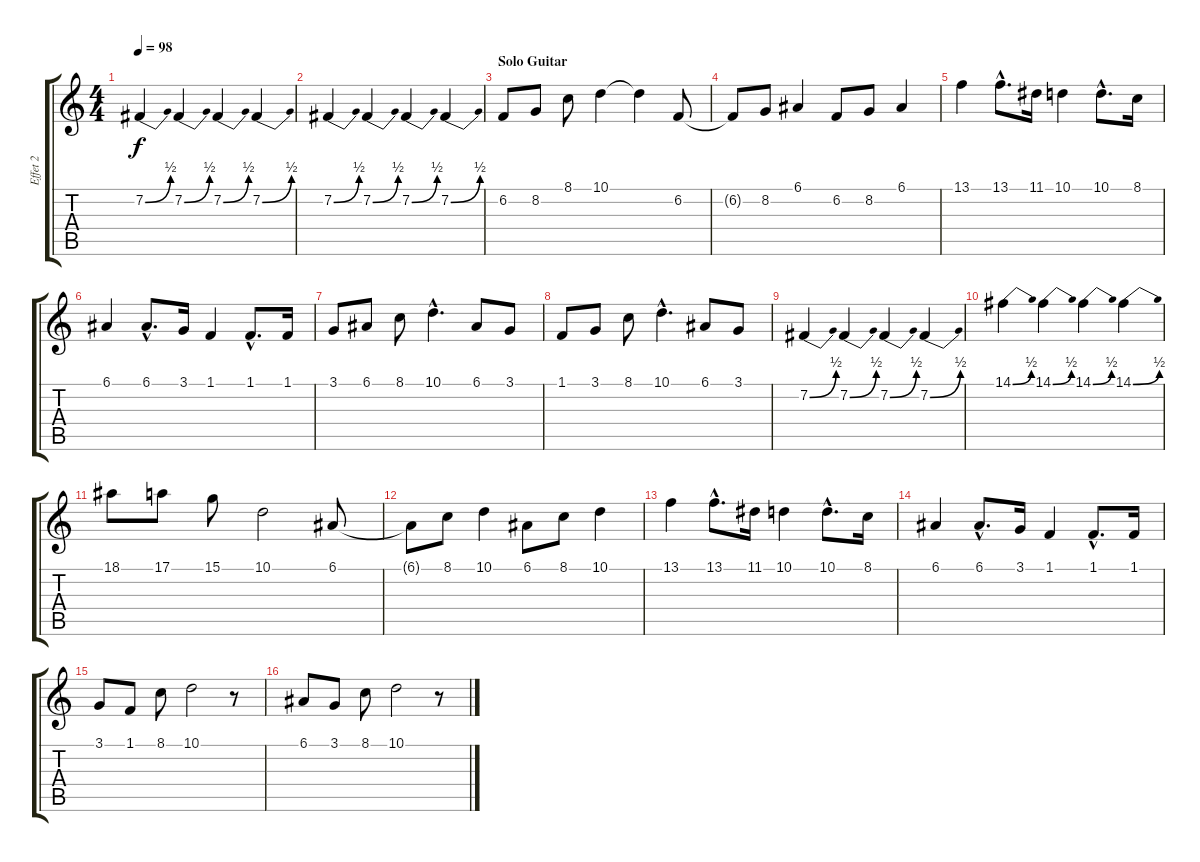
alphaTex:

\track ("Effet 2" "Effet 2") {instrument synthbrass1}
\staff {score tabs}
\tuning (E4 B3 G3 D3 A2 E2) {hide}
\ts (4 4)
\tempo 98
\clef g2
\ks c
7.2{be (bend 0 0 60 2)}.4{dy f volume 10 instrument synthbrass1} 7.2{be (bend 0 0 60 2)}.4 7.2{be (bend 0 0 60 2)}.4 7.2{be (bend 0 0 60 2)}.4 |
7.2{be (bend 0 0 60 2)}.4 7.2{be (bend 0 0 60 2)}.4 7.2{be (bend 0 0 60 2)}.4 7.2{be (bend 0 0 60 2)}.4 |
\section ("" "Solo Guitar")
6.2.8 8.2.8 8.1.8 10.1.4 10.1{t}.4 6.2.8 |
6.2{t}.8 8.2.8 6.1.4 6.2.8 8.2.8 6.1.4 |
13.1.4 13.1{hac}.8{d} 11.1.16 10.1.4 10.1{hac}.8{d} 8.1.16 |
6.1.4 6.1{hac}.8{d} 3.1.16 1.1.4 1.1{hac}.8{d} 1.1.16 |
3.1.8 6.1.8 8.1.8 10.1{hac}.4{d} 6.1.8 3.1.8 |
1.1.8 3.1.8 8.1.8 10.1{hac}.4{d} 6.1.8 3.1.8 |
7.2{be (bend 0 0 60 2)}.4 7.2{be (bend 0 0 60 2)}.4 7.2{be (bend 0 0 60 2)}.4 7.2{be (bend 0 0 60 2)}.4 |
14.1{be (bend 0 0 60 2)}.4 14.1{be (bend 0 0 60 2)}.4 14.1{be (bend 0 0 60 2)}.4 14.1{be (bend 0 0 60 2)}.4 |
18.1.8 17.1.8 15.1.8 10.1.2 6.1.8 |
6.1{t}.8 8.1.8 10.1.4 6.1.8 8.1.8 10.1.4 |
13.1.4 13.1{hac}.8{d} 11.1.16 10.1.4 10.1{hac}.8{d} 8.1.16 |
6.1.4 6.1{hac}.8{d} 3.1.16 1.1.4 1.1{hac}.8{d} 1.1.16 |
3.1.8 1.1.8 8.1.8 10.1.2 r.8 |
6.1.8 3.1.8 8.1.8 10.1.2 r.8
